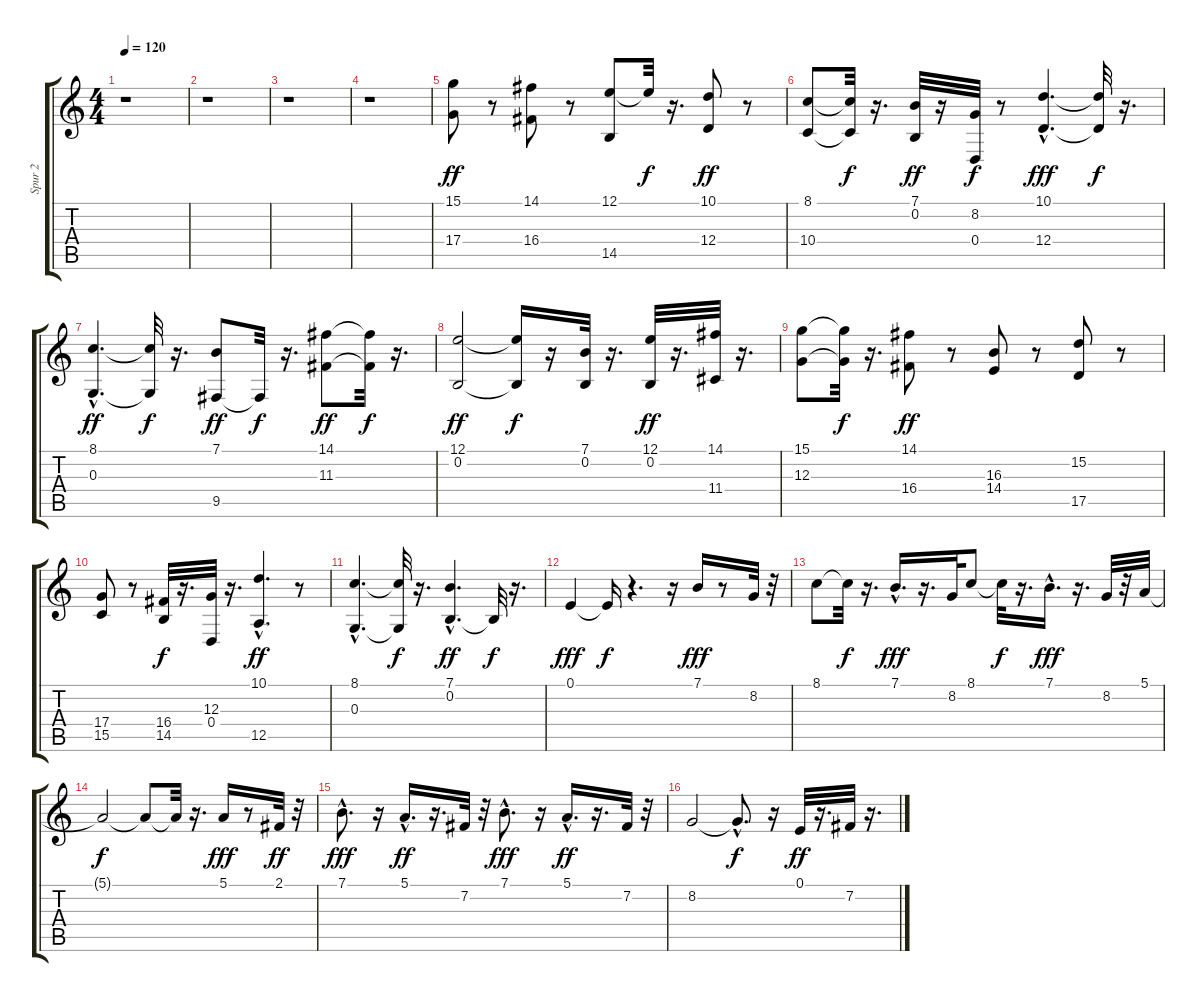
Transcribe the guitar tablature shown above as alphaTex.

\track ("Spur 2" "Spur 2") {instrument trumpet}
\staff {score tabs}
\tuning (E4 B3 G3 D3 A2 E2) {hide}
\ts (4 4)
\tempo 120
\clef g2
\ks c
r.1{dy fff} |
r.1 |
r.1 |
r.1 |
(15.1 17.4).8{dy ff} r.8 (14.1 16.4).8 r.8 (12.1 14.5).8 12.1{t}.32{dy f} r.16{d} (10.1 12.4).8{dy ff} r.8 |
(8.1 10.4).8 (8.1{t} 10.4{t}).32{dy f} r.16{d} (7.1 0.2).32{dy ff} r.16 (8.2 0.4).32{dy f} r.8 (10.1{hac} 12.4{hac}).4{d dy fff} (10.1{t} 12.4{t}).32{dy f} r.16{d} |
(8.1{hac} 0.3{hac}).4{d dy ff} (8.1{t} 0.3{t}).32{dy f} r.16{d} (7.1 9.5).8{dy ff} 9.5{t}.32{dy f} r.16{d} (14.1 11.3).8{dy ff} (14.1{t} 11.3{t}).32{dy f} r.16{d} |
(12.1 0.2).2{dy ff} (12.1{t} 0.2{t}).16{dy f} r.16 (7.1 0.2).32 r.16{d} (12.1 0.2).32{dy ff} r.16{d} (14.1 11.4).32 r.16{d} |
(15.1 12.3).8 (15.1{t} 12.3{t}).32{dy f} r.16{d} (14.1 16.4).8{dy ff} r.8 (16.3 14.4).8 r.8 (15.2 17.5).8 r.8 |
(17.4 15.5).8 r.8 (16.4 14.5).32{dy f} r.16{d} (12.3 0.4).32 r.16{d} (10.1{hac} 12.5{hac}).4{d dy ff} r.8 |
(8.1{hac} 0.3{hac}).4{d} (8.1{t} 0.3{t}).32{dy f} r.16{d} (7.1{hac} 0.2{hac}).4{d dy ff} 0.2{t}.32{dy f} r.16{d} |
0.1.4{dy fff} 0.1{t}.16{dy f} r.4{d} r.16 7.1.16{dy fff instrument trumpet} r.8 8.2.32 r.32 |
8.1.8 8.1{t}.32{dy f} r.16{d} 7.1{hac}.16{d dy fff} r.16{d} 8.2.32 8.1.8 8.1{t}.32{dy f} r.16{d} 7.1{hac}.16{d dy fff} r.16{d} 8.2.32 r.32 5.1.32 |
5.1{t}.2{dy f} 5.1{t}.8 5.1{t}.32 r.16{d} 5.1.16{dy fff} r.8 2.1.32{dy ff} r.32 |
7.1{hac}.8{d dy fff} r.16 5.1{hac}.16{d dy ff} r.16{d} 7.2.32 r.32 7.1{hac}.8{d dy fff} r.16 5.1{hac}.16{d dy ff} r.16{d} 7.2.32 r.32 |
8.2.2 8.2{hac t}.8{d dy f} r.16 0.1.32{dy ff} r.16{d} 7.2.32 r.16{d}
